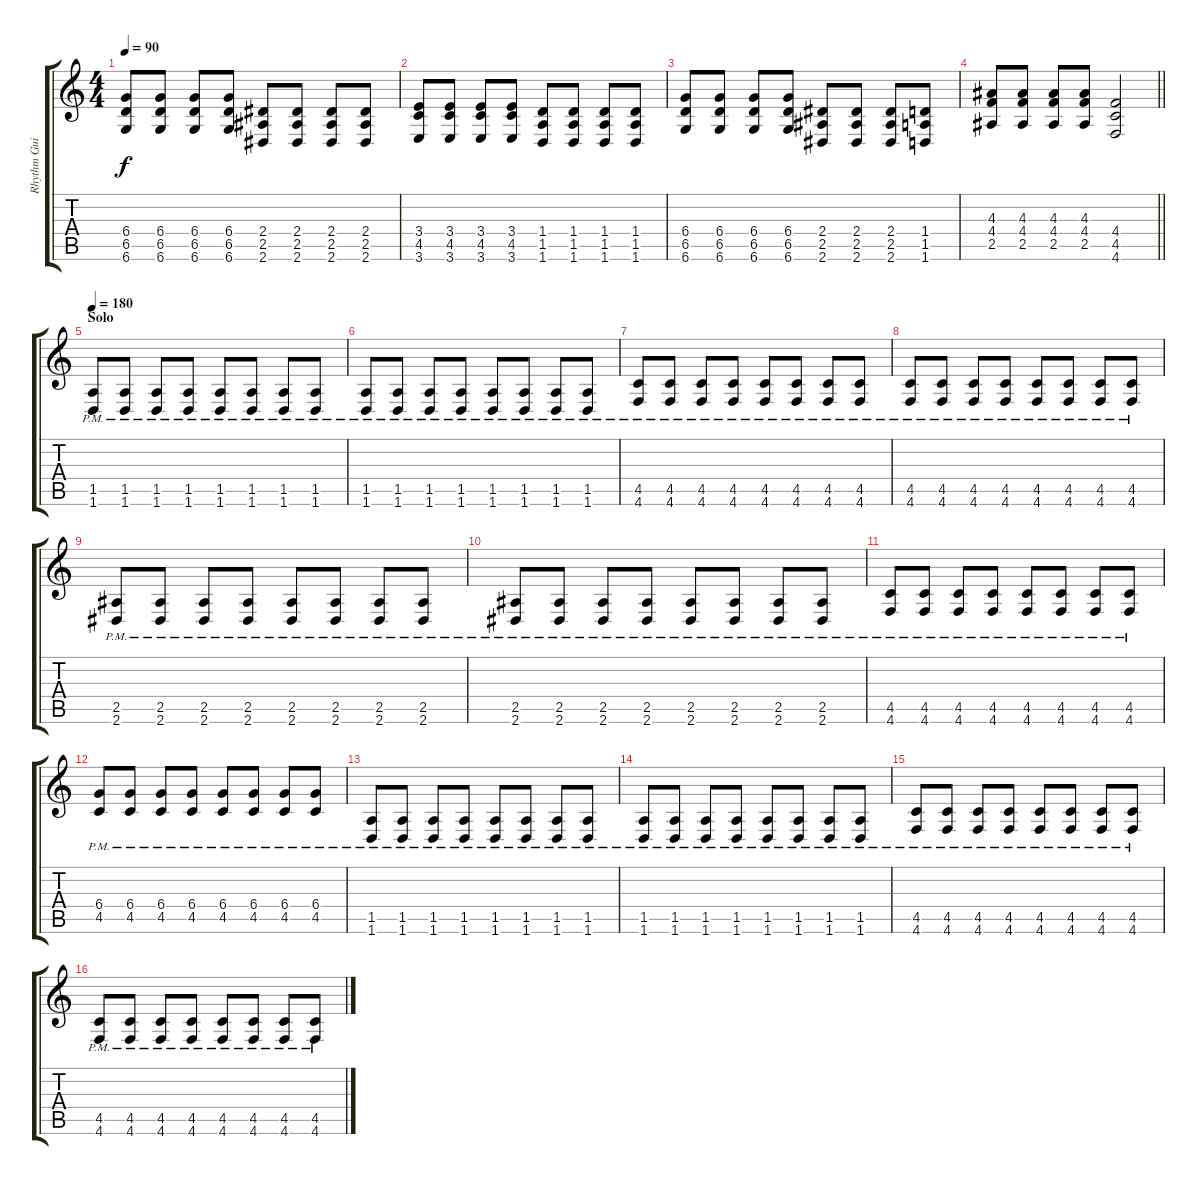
\track ("Rhythm Guitar" "Rhythm Gui") {instrument distortionguitar}
\staff {score tabs}
\tuning (Eb4 Bb3 Gb3 Db3 Ab2 Db2) {hide}
\ts (4 4)
\tempo 90
\clef g2
\ks c
(6.4 6.5 6.6).8{dy f} (6.4 6.5 6.6).8 (6.4 6.5 6.6).8 (6.4 6.5 6.6).8 (2.4 2.5 2.6).8 (2.4 2.5 2.6).8 (2.4 2.5 2.6).8 (2.4 2.5 2.6).8 |
(3.4 4.5 3.6).8 (3.4 4.5 3.6).8 (3.4 4.5 3.6).8 (3.4 4.5 3.6).8 (1.4 1.5 1.6).8 (1.4 1.5 1.6).8 (1.4 1.5 1.6).8 (1.4 1.5 1.6).8 |
(6.4 6.5 6.6).8 (6.4 6.5 6.6).8 (6.4 6.5 6.6).8 (6.4 6.5 6.6).8 (2.4 2.5 2.6).8 (2.4 2.5 2.6).8 (2.4 2.5 2.6).8 (1.4 1.5 1.6).8 |
\barLineRight lightlight
(4.3 4.4 2.5).8 (4.3 4.4 2.5).8 (4.3 4.4 2.5).8 (4.3 4.4 2.5).8 (4.4 4.5 4.6).2 |
\section ("" "Solo")
\tempo 180
(1.5{pm} 1.6{pm}).8 (1.5{pm} 1.6{pm}).8 (1.5{pm} 1.6{pm}).8 (1.5{pm} 1.6{pm}).8 (1.5{pm} 1.6{pm}).8 (1.5{pm} 1.6{pm}).8 (1.5{pm} 1.6{pm}).8 (1.5{pm} 1.6{pm}).8 |
(1.5{pm} 1.6{pm}).8 (1.5{pm} 1.6{pm}).8 (1.5{pm} 1.6{pm}).8 (1.5{pm} 1.6{pm}).8 (1.5{pm} 1.6{pm}).8 (1.5{pm} 1.6{pm}).8 (1.5{pm} 1.6{pm}).8 (1.5{pm} 1.6{pm}).8 |
(4.5{pm} 4.6{pm}).8 (4.5{pm} 4.6{pm}).8 (4.5{pm} 4.6{pm}).8 (4.5{pm} 4.6{pm}).8 (4.5{pm} 4.6{pm}).8 (4.5{pm} 4.6{pm}).8 (4.5{pm} 4.6{pm}).8 (4.5{pm} 4.6{pm}).8 |
(4.5{pm} 4.6{pm}).8 (4.5{pm} 4.6{pm}).8 (4.5{pm} 4.6{pm}).8 (4.5{pm} 4.6{pm}).8 (4.5{pm} 4.6{pm}).8 (4.5{pm} 4.6{pm}).8 (4.5{pm} 4.6{pm}).8 (4.5{pm} 4.6{pm}).8 |
(2.5{pm} 2.6{pm}).8 (2.5{pm} 2.6{pm}).8 (2.5{pm} 2.6{pm}).8 (2.5{pm} 2.6{pm}).8 (2.5{pm} 2.6{pm}).8 (2.5{pm} 2.6{pm}).8 (2.5{pm} 2.6{pm}).8 (2.5{pm} 2.6{pm}).8 |
(2.5{pm} 2.6{pm}).8 (2.5{pm} 2.6{pm}).8 (2.5{pm} 2.6{pm}).8 (2.5{pm} 2.6{pm}).8 (2.5{pm} 2.6{pm}).8 (2.5{pm} 2.6{pm}).8 (2.5{pm} 2.6{pm}).8 (2.5{pm} 2.6{pm}).8 |
(4.5{pm} 4.6{pm}).8 (4.5{pm} 4.6{pm}).8 (4.5{pm} 4.6{pm}).8 (4.5{pm} 4.6{pm}).8 (4.5{pm} 4.6{pm}).8 (4.5{pm} 4.6{pm}).8 (4.5{pm} 4.6{pm}).8 (4.5{pm} 4.6{pm}).8 |
(6.4{pm} 4.5{pm}).8 (6.4{pm} 4.5{pm}).8 (6.4{pm} 4.5{pm}).8 (6.4{pm} 4.5{pm}).8 (6.4{pm} 4.5{pm}).8 (6.4{pm} 4.5{pm}).8 (6.4{pm} 4.5{pm}).8 (6.4{pm} 4.5{pm}).8 |
(1.5{pm} 1.6{pm}).8 (1.5{pm} 1.6{pm}).8 (1.5{pm} 1.6{pm}).8 (1.5{pm} 1.6{pm}).8 (1.5{pm} 1.6{pm}).8 (1.5{pm} 1.6{pm}).8 (1.5{pm} 1.6{pm}).8 (1.5{pm} 1.6{pm}).8 |
(1.5{pm} 1.6{pm}).8 (1.5{pm} 1.6{pm}).8 (1.5{pm} 1.6{pm}).8 (1.5{pm} 1.6{pm}).8 (1.5{pm} 1.6{pm}).8 (1.5{pm} 1.6{pm}).8 (1.5{pm} 1.6{pm}).8 (1.5{pm} 1.6{pm}).8 |
(4.5{pm} 4.6{pm}).8 (4.5{pm} 4.6{pm}).8 (4.5{pm} 4.6{pm}).8 (4.5{pm} 4.6{pm}).8 (4.5{pm} 4.6{pm}).8 (4.5{pm} 4.6{pm}).8 (4.5{pm} 4.6{pm}).8 (4.5{pm} 4.6{pm}).8 |
(4.5{pm} 4.6{pm}).8 (4.5{pm} 4.6{pm}).8 (4.5{pm} 4.6{pm}).8 (4.5{pm} 4.6{pm}).8 (4.5{pm} 4.6{pm}).8 (4.5{pm} 4.6{pm}).8 (4.5{pm} 4.6{pm}).8 (4.5{pm} 4.6{pm}).8
